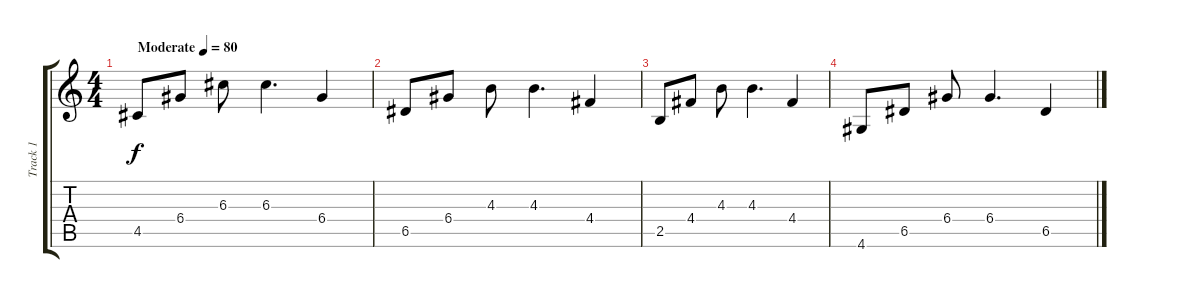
\track ("Track 1" "Track 1") {instrument acousticguitarsteel}
\staff {score tabs}
\tuning (E4 B3 G3 D3 A2 E2) {hide}
\ts (4 4)
\tempo (80 "Moderate")
\clef g2
\ks c
4.5.8{dy f instrument acousticguitarsteel} 6.4.8 6.3.8 6.3.4{d} 6.4.4 |
6.5.8 6.4.8 4.3.8 4.3.4{d} 4.4.4 |
2.5.8 4.4.8 4.3.8 4.3.4{d} 4.4.4 |
4.6.8 6.5.8 6.4.8 6.4.4{d} 6.5.4
